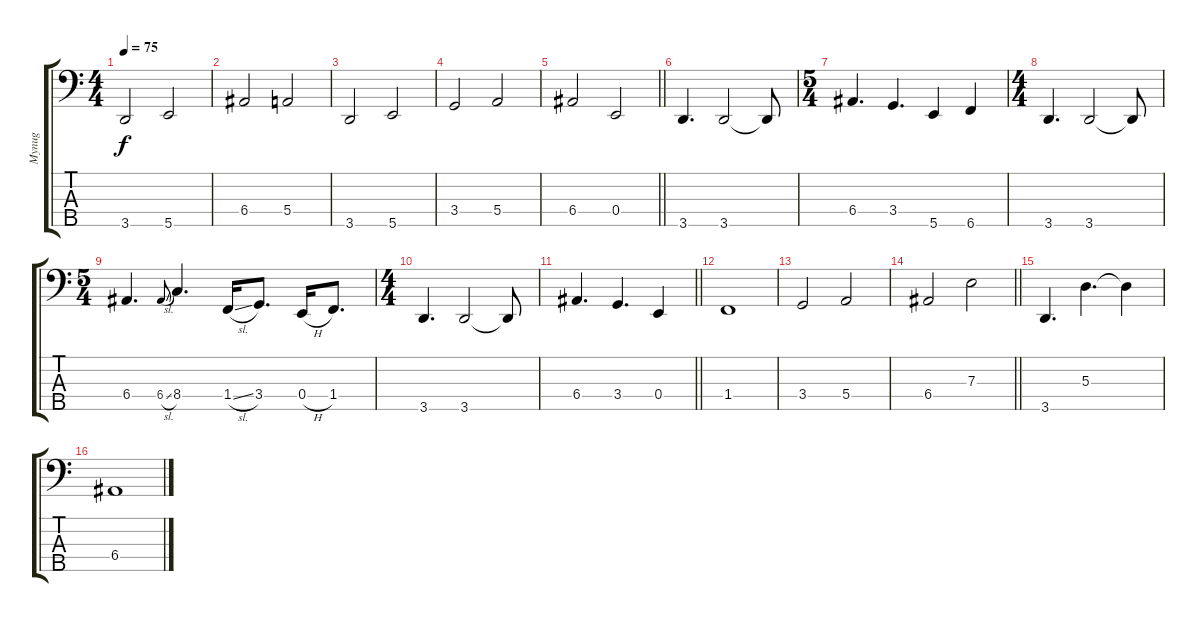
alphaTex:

\track ("Mynug" "Mynug") {instrument electricbassfinger}
\staff {score tabs}
\tuning (G2 D2 A1 E1 B0) {hide}
\ts (4 4)
\tempo 75
\clef f4
\ks c
3.5.2{dy f} 5.5.2 |
6.4.2 5.4.2 |
3.5.2 5.5.2 |
3.4.2 5.4.2 |
\barLineRight lightlight
6.4.2 0.4.2 |
3.5.4{d} 3.5.2 3.5{t}.8 |
\ts (5 4)
6.4.4{d} 3.4.4{d} 5.5.4 6.5.4 |
\ts (4 4)
3.5.4{d} 3.5.2 3.5{t}.8 |
\ts (5 4)
6.4.4{d} 6.4{sl}.8{gr onbeat} 8.4.4{d} 1.4{sl}.16 3.4.8{d} 0.4{h}.16 1.4.8{d} |
\ts (4 4)
3.5.4{d} 3.5.2 3.5{t}.8 |
\barLineRight lightlight
6.4.4{d} 3.4.4{d} 0.4.4 |
1.4.1 |
3.4.2 5.4.2 |
\barLineRight lightlight
6.4.2 7.3.2 |
3.5.4{d} 5.3.4{d} 5.3{t}.4 |
6.4.1
